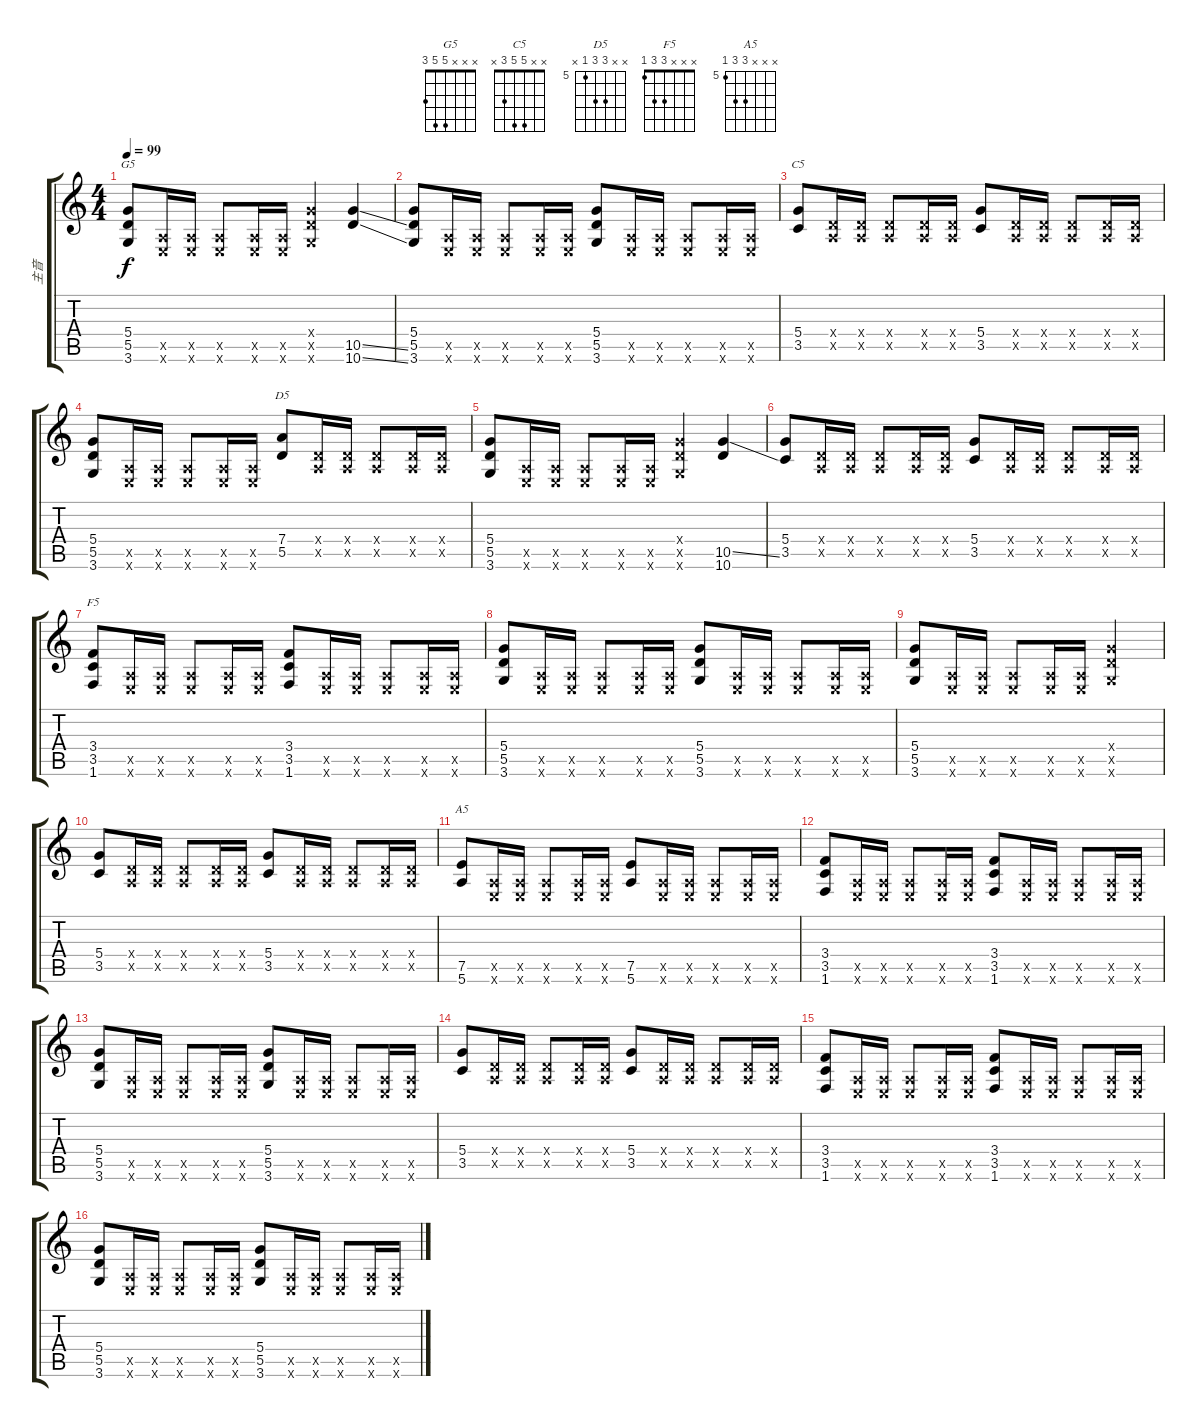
\track ("主音" "主音") {instrument distortionguitar}
\staff {score tabs}
\tuning (E4 B3 G3 D3 A2 E2) {hide}
\chord ("G5" x x x 5 5 3)
\chord ("C5" x x 5 5 3 x)
\chord ("D5" x x 7 7 5 x) {firstfret 5}
\chord ("F5" x x x 3 3 1)
\chord ("A5" x x x 7 7 5) {firstfret 5}
\ts (4 4)
\tempo 99
\clef g2
\ks c
(5.4 5.5 3.6).8{ch "G5" dy f} (0.5{x} 0.6{x}).16 (0.5{x} 0.6{x}).16 (0.5{x} 0.6{x}).8 (0.5{x} 0.6{x}).16 (0.5{x} 0.6{x}).16 (5.4{x} 5.5{x} 3.6{x}).4 (10.5{ss} 10.6{ss}).4 |
(5.4 5.5 3.6).8 (0.5{x} 0.6{x}).16 (0.5{x} 0.6{x}).16 (0.5{x} 0.6{x}).8 (0.5{x} 0.6{x}).16 (0.5{x} 0.6{x}).16 (5.4 5.5 3.6).8 (0.5{x} 0.6{x}).16 (0.5{x} 0.6{x}).16 (0.5{x} 0.6{x}).8 (0.5{x} 0.6{x}).16 (0.5{x} 0.6{x}).16 |
(5.4 3.5).8{ch "C5"} (0.4{x} 0.5{x}).16 (0.4{x} 0.5{x}).16 (0.4{x} 0.5{x}).8 (0.4{x} 0.5{x}).16 (0.4{x} 0.5{x}).16 (5.4 3.5).8 (0.4{x} 0.5{x}).16 (0.4{x} 0.5{x}).16 (0.4{x} 0.5{x}).8 (0.4{x} 0.5{x}).16 (0.4{x} 0.5{x}).16 |
(5.4 5.5 3.6).8 (0.5{x} 0.6{x}).16 (0.5{x} 0.6{x}).16 (0.5{x} 0.6{x}).8 (0.5{x} 0.6{x}).16 (0.5{x} 0.6{x}).16 (7.4 5.5).8{ch "D5"} (0.4{x} 0.5{x}).16 (0.4{x} 0.5{x}).16 (0.4{x} 0.5{x}).8 (0.4{x} 0.5{x}).16 (0.4{x} 0.5{x}).16 |
(5.4 5.5 3.6).8 (0.5{x} 0.6{x}).16 (0.5{x} 0.6{x}).16 (0.5{x} 0.6{x}).8 (0.5{x} 0.6{x}).16 (0.5{x} 0.6{x}).16 (5.4{x} 5.5{x} 3.6{x}).4 (10.5{ss} 10.6).4 |
(5.4 3.5).8{balance 16} (0.4{x} 0.5{x}).16 (0.4{x} 0.5{x}).16 (0.4{x} 0.5{x}).8 (0.4{x} 0.5{x}).16 (0.4{x} 0.5{x}).16 (5.4 3.5).8 (0.4{x} 0.5{x}).16 (0.4{x} 0.5{x}).16 (0.4{x} 0.5{x}).8 (0.4{x} 0.5{x}).16 (0.4{x} 0.5{x}).16 |
(3.4 3.5 1.6).8{ch "F5"} (0.5{x} 0.6{x}).16 (0.5{x} 0.6{x}).16 (0.5{x} 0.6{x}).8 (0.5{x} 0.6{x}).16 (0.5{x} 0.6{x}).16 (3.4 3.5 1.6).8 (0.5{x} 0.6{x}).16 (0.5{x} 0.6{x}).16 (0.5{x} 0.6{x}).8 (0.5{x} 0.6{x}).16 (0.5{x} 0.6{x}).16 |
(5.4 5.5 3.6).8 (0.5{x} 0.6{x}).16 (0.5{x} 0.6{x}).16 (0.5{x} 0.6{x}).8 (0.5{x} 0.6{x}).16 (0.5{x} 0.6{x}).16 (5.4 5.5 3.6).8 (0.5{x} 0.6{x}).16 (0.5{x} 0.6{x}).16 (0.5{x} 0.6{x}).8 (0.5{x} 0.6{x}).16 (0.5{x} 0.6{x}).16 |
(5.4 5.5 3.6).8 (0.5{x} 0.6{x}).16 (0.5{x} 0.6{x}).16 (0.5{x} 0.6{x}).8 (0.5{x} 0.6{x}).16 (0.5{x} 0.6{x}).16 (5.4{x} 5.5{x} 3.6{x}).2 |
(5.4 3.5).8 (0.4{x} 0.5{x}).16 (0.4{x} 0.5{x}).16 (0.4{x} 0.5{x}).8 (0.4{x} 0.5{x}).16 (0.4{x} 0.5{x}).16 (5.4 3.5).8 (0.4{x} 0.5{x}).16 (0.4{x} 0.5{x}).16 (0.4{x} 0.5{x}).8 (0.4{x} 0.5{x}).16 (0.4{x} 0.5{x}).16 |
(7.5 5.6).8{ch "A5"} (0.5{x} 0.6{x}).16 (0.5{x} 0.6{x}).16 (0.5{x} 0.6{x}).8 (0.5{x} 0.6{x}).16 (0.5{x} 0.6{x}).16 (7.5 5.6).8 (0.5{x} 0.6{x}).16 (0.5{x} 0.6{x}).16 (0.5{x} 0.6{x}).8 (0.5{x} 0.6{x}).16 (0.5{x} 0.6{x}).16 |
(3.4 3.5 1.6).8 (0.5{x} 0.6{x}).16 (0.5{x} 0.6{x}).16 (0.5{x} 0.6{x}).8 (0.5{x} 0.6{x}).16 (0.5{x} 0.6{x}).16 (3.4 3.5 1.6).8 (0.5{x} 0.6{x}).16 (0.5{x} 0.6{x}).16 (0.5{x} 0.6{x}).8 (0.5{x} 0.6{x}).16 (0.5{x} 0.6{x}).16 |
(5.4 5.5 3.6).8 (0.5{x} 0.6{x}).16 (0.5{x} 0.6{x}).16 (0.5{x} 0.6{x}).8 (0.5{x} 0.6{x}).16 (0.5{x} 0.6{x}).16 (5.4 5.5 3.6).8 (0.5{x} 0.6{x}).16 (0.5{x} 0.6{x}).16 (0.5{x} 0.6{x}).8 (0.5{x} 0.6{x}).16 (0.5{x} 0.6{x}).16 |
(5.4 3.5).8 (0.4{x} 0.5{x}).16 (0.4{x} 0.5{x}).16 (0.4{x} 0.5{x}).8 (0.4{x} 0.5{x}).16 (0.4{x} 0.5{x}).16 (5.4 3.5).8 (0.4{x} 0.5{x}).16 (0.4{x} 0.5{x}).16 (0.4{x} 0.5{x}).8 (0.4{x} 0.5{x}).16 (0.4{x} 0.5{x}).16 |
(3.4 3.5 1.6).8 (0.5{x} 0.6{x}).16 (0.5{x} 0.6{x}).16 (0.5{x} 0.6{x}).8 (0.5{x} 0.6{x}).16 (0.5{x} 0.6{x}).16 (3.4 3.5 1.6).8 (0.5{x} 0.6{x}).16 (0.5{x} 0.6{x}).16 (0.5{x} 0.6{x}).8 (0.5{x} 0.6{x}).16 (0.5{x} 0.6{x}).16 |
(5.4 5.5 3.6).8 (0.5{x} 0.6{x}).16 (0.5{x} 0.6{x}).16 (0.5{x} 0.6{x}).8 (0.5{x} 0.6{x}).16 (0.5{x} 0.6{x}).16 (5.4 5.5 3.6).8 (0.5{x} 0.6{x}).16 (0.5{x} 0.6{x}).16 (0.5{x} 0.6{x}).8 (0.5{x} 0.6{x}).16 (0.5{x} 0.6{x}).16
